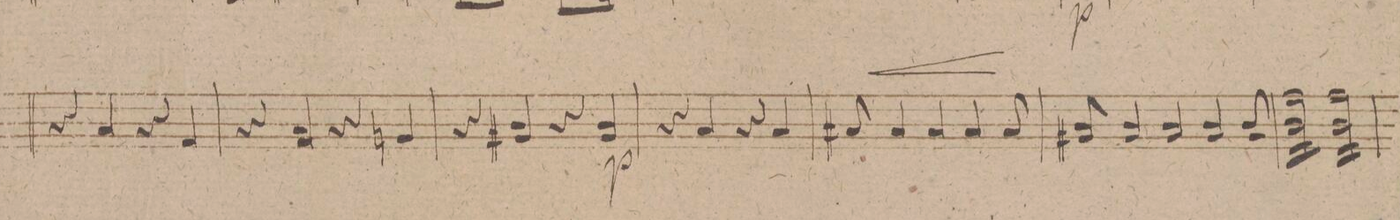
**kern	**dynam
*I"Violino 2do	*
*clefG2	*
*k[f#c#g#d#]	*
*met(c)	*
*M4/4	*
4r	.
4a/	.
4r	.
4f#/	.
=36	=36
4r	.
4a/ 4f#/	.
4r	.
4gn/	.
=37	=37
4r	.
4b/ 4g#X/	.
4r	.
4b/ 4g#/	p
=38	=38
4r	.
4a/	.
4r	.
4a/	.
=39	=39
8a#X/	<
4a#/	.
4a#/	.
4a#/	.
8a#/	[[
=40	=40
8b/ 8g#X/	[
4b/ 4g#/	.
4b/ 4g#/	.
4b/ 4g#/	.
8b/ 8g#/	.
=41	=41
*tremolo	*
16ff#\LL 16b\	.
16ff#\ 16b\	.
16ff#\ 16b\	.
16ff#\ 16b\	.
16ff#\ 16b\	.
16ff#\ 16b\	.
16ff#\ 16b\	.
16ff#\JJ 16b\	.
16ff#\LL 16b\	.
16ff#\ 16b\	.
16ff#\ 16b\	.
16ff#\ 16b\	.
16ff#\ 16b\	.
16ff#\ 16b\	.
16ff#\ 16b\	.
16ff#\JJ 16b\	.
=42	=42
*-	*-
